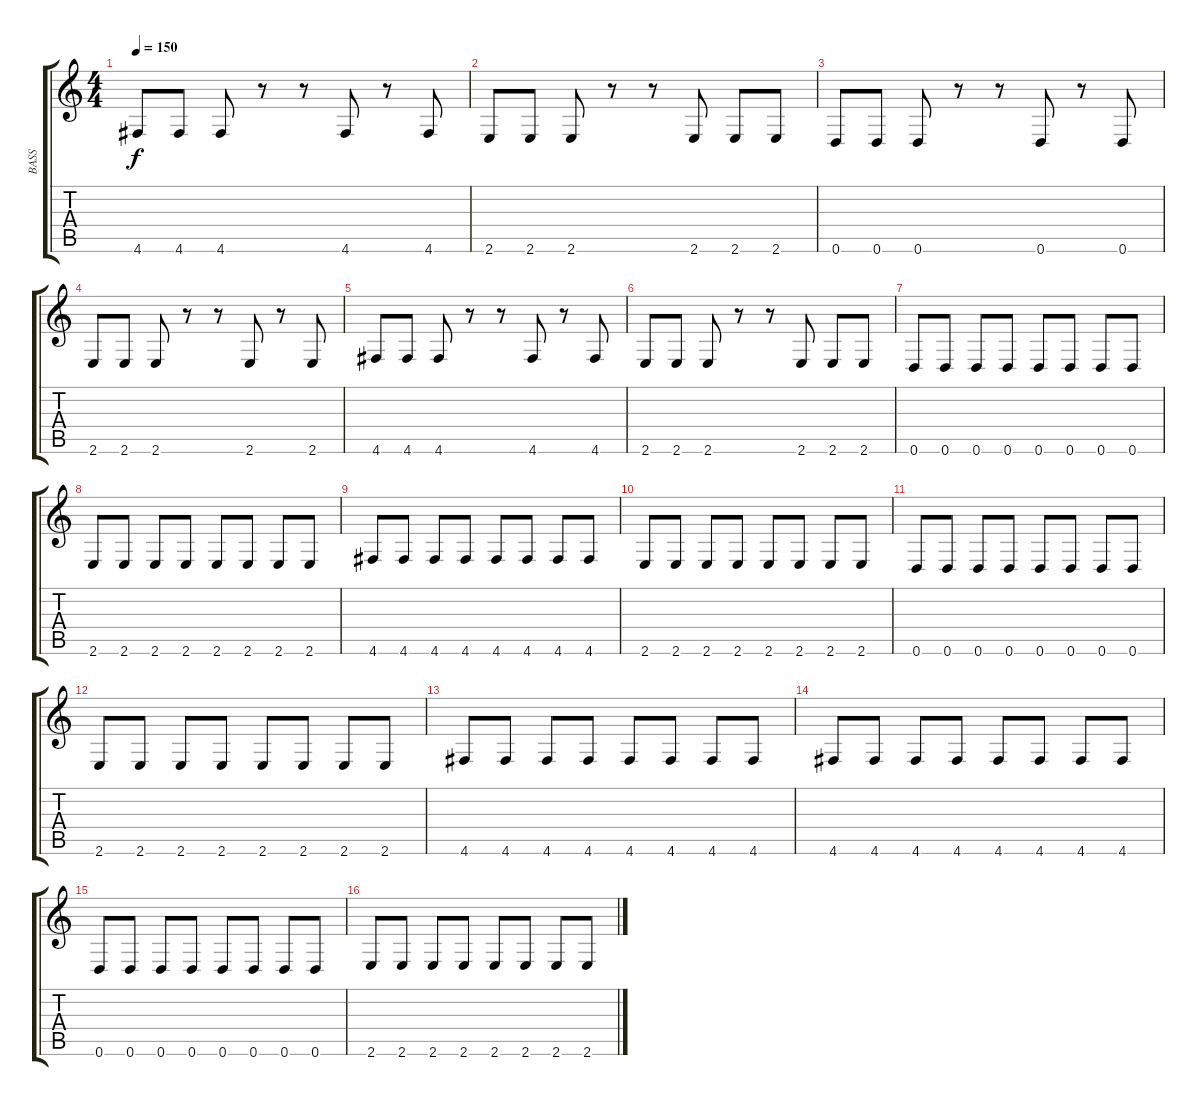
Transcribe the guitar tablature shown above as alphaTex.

\track ("BASS" "BASS") {instrument electricbasspick}
\staff {score tabs}
\tuning (E4 B3 G3 D3 A2 D2) {hide}
\ts (4 4)
\tempo 150
\clef g2
\ks c
4.6.8{dy f} 4.6.8 4.6.8 r.8 r.8 4.6.8 r.8 4.6.8 |
2.6.8 2.6.8 2.6.8 r.8 r.8 2.6.8 2.6.8 2.6.8 |
0.6.8 0.6.8 0.6.8 r.8 r.8 0.6.8 r.8 0.6.8 |
2.6.8 2.6.8 2.6.8 r.8 r.8 2.6.8 r.8 2.6.8 |
4.6.8 4.6.8 4.6.8 r.8 r.8 4.6.8 r.8 4.6.8 |
2.6.8 2.6.8 2.6.8 r.8 r.8 2.6.8 2.6.8 2.6.8 |
0.6.8 0.6.8 0.6.8 0.6.8 0.6.8 0.6.8 0.6.8 0.6.8 |
2.6.8 2.6.8 2.6.8 2.6.8 2.6.8 2.6.8 2.6.8 2.6.8 |
4.6.8 4.6.8 4.6.8 4.6.8 4.6.8 4.6.8 4.6.8 4.6.8 |
2.6.8 2.6.8 2.6.8 2.6.8 2.6.8 2.6.8 2.6.8 2.6.8 |
0.6.8 0.6.8 0.6.8 0.6.8 0.6.8 0.6.8 0.6.8 0.6.8 |
2.6.8 2.6.8 2.6.8 2.6.8 2.6.8 2.6.8 2.6.8 2.6.8 |
4.6.8 4.6.8 4.6.8 4.6.8 4.6.8 4.6.8 4.6.8 4.6.8 |
4.6.8 4.6.8 4.6.8 4.6.8 4.6.8 4.6.8 4.6.8 4.6.8 |
0.6.8 0.6.8 0.6.8 0.6.8 0.6.8 0.6.8 0.6.8 0.6.8 |
2.6.8 2.6.8 2.6.8 2.6.8 2.6.8 2.6.8 2.6.8 2.6.8
